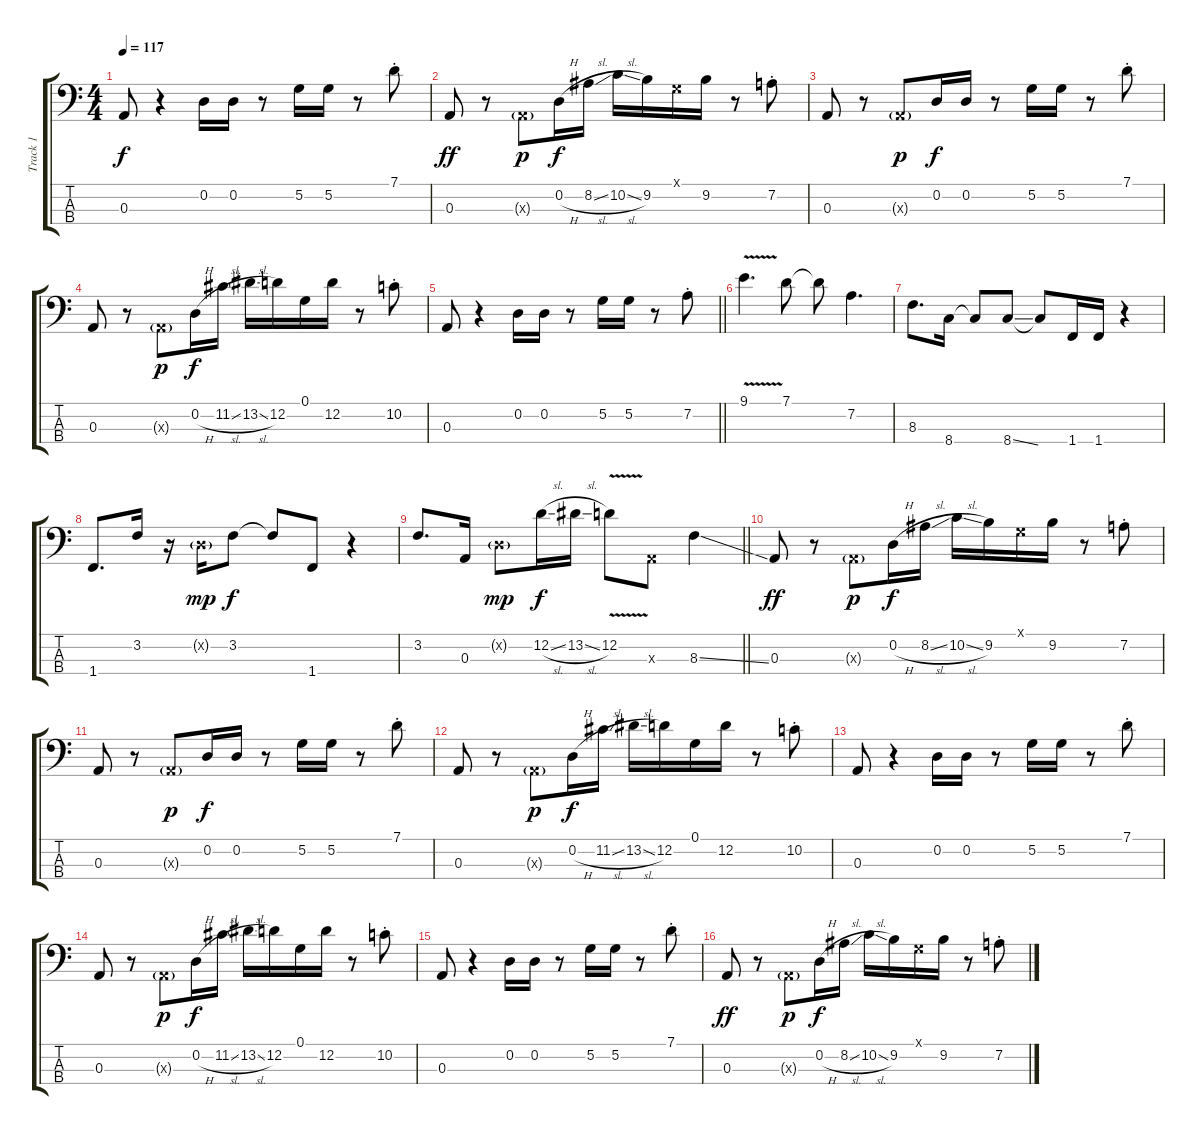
\track ("Track 1" "Track 1") {instrument fretlessbass}
\staff {score tabs}
\tuning (G2 D2 A1 E1) {hide}
\ts (4 4)
\tempo 117
\clef f4
\ks c
0.3.8{dy f} r.4 0.2.16 0.2.16 r.8 5.2.16 5.2.16 r.8 7.1{st}.8 |
0.3.8{dy ff} r.8 0.3{g x}.8{dy p} 0.2{h}.16{dy f} 8.2{sl}.16 10.2{sl}.16 9.2.16 0.1{x}.16 9.2.16 r.8 7.2{st}.8 |
0.3.8 r.8 0.3{g x}.8{dy p} 0.2.16{dy f} 0.2.16 r.8 5.2.16 5.2.16 r.8 7.1{st}.8 |
0.3.8 r.8 0.3{g x}.8{dy p} 0.2{h}.16{dy f} 11.2{sl}.16 13.2{sl}.16 12.2.16 0.1.16 12.2.16 r.8 10.2{st}.8 |
\barLineRight lightlight
0.3.8 r.4 0.2.16 0.2.16 r.8 5.2.16 5.2.16 r.8 7.2{st}.8 |
9.1{v}.4{d} 7.1.8 7.1{t}.8 7.2.4{d} |
8.3.8{d} 8.4.16 8.4{t}.8 8.4{ss}.8 8.4{t}.8 1.4.16 1.4.16 r.4 |
1.4.8{d} 3.2.16 r.16 0.2{g x}.16{dy mp} 3.2.8{dy f} 3.2{t}.8 1.4.8 r.4 |
\barLineRight lightlight
3.2.8{d} 0.3.16 0.2{g x}.8{dy mp} 12.2{sl}.16{dy f} 13.2{sl}.16 12.2{v}.8 0.3{x}.8 8.3{ss}.4 |
0.3.8{dy ff} r.8 0.3{g x}.8{dy p} 0.2{h}.16{dy f} 8.2{sl}.16 10.2{sl}.16 9.2.16 0.1{x}.16 9.2.16 r.8 7.2{st}.8 |
0.3.8 r.8 0.3{g x}.8{dy p} 0.2.16{dy f} 0.2.16 r.8 5.2.16 5.2.16 r.8 7.1{st}.8 |
0.3.8 r.8 0.3{g x}.8{dy p} 0.2{h}.16{dy f} 11.2{sl}.16 13.2{sl}.16 12.2.16 0.1.16 12.2.16 r.8 10.2{st}.8 |
0.3.8 r.4 0.2.16 0.2.16 r.8 5.2.16 5.2.16 r.8 7.1{st}.8 |
0.3.8 r.8 0.3{g x}.8{dy p} 0.2{h}.16{dy f} 11.2{sl}.16 13.2{sl}.16 12.2.16 0.1.16 12.2.16 r.8 10.2{st}.8 |
0.3.8 r.4 0.2.16 0.2.16 r.8 5.2.16 5.2.16 r.8 7.1{st}.8 |
0.3.8{dy ff} r.8 0.3{g x}.8{dy p} 0.2{h}.16{dy f} 8.2{sl}.16 10.2{sl}.16 9.2.16 0.1{x}.16 9.2.16 r.8 7.2{st}.8
